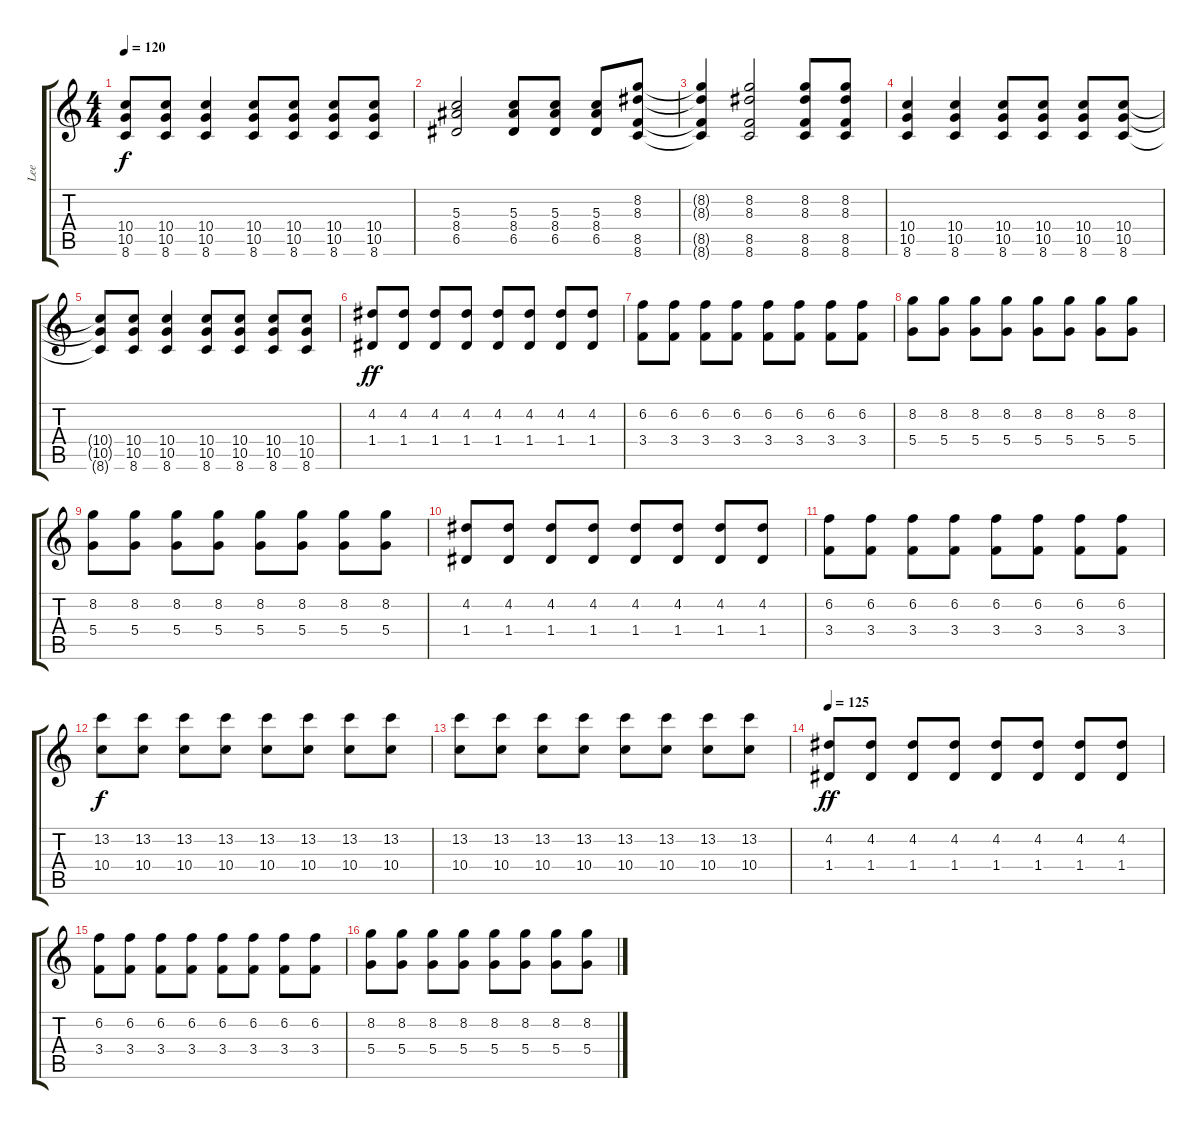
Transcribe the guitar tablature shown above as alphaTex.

\track ("Lee" "Lee") {instrument electricguitarjazz}
\staff {score tabs}
\tuning (E4 B3 G3 D3 A2 E2) {hide}
\ts (4 4)
\tempo 120
\clef g2
\ks c
(10.4{t} 10.5{t} 8.6{t}).8{dy f} (10.4 10.5 8.6).8 (10.4 10.5 8.6).4 (10.4 10.5 8.6).8 (10.4 10.5 8.6).8 (10.4 10.5 8.6).8 (10.4 10.5 8.6).8 |
(5.3 8.4 6.5).2 (5.3 8.4 6.5).8 (5.3 8.4 6.5).8 (5.3 8.4 6.5).8 (8.2 8.3 8.5 8.6).8 |
(8.2{t} 8.3{t} 8.5{t} 8.6{t}).4 (8.2 8.3 8.5 8.6).2 (8.2 8.3 8.5 8.6).8 (8.2 8.3 8.5 8.6).8 |
(10.4 10.5 8.6).4 (10.4 10.5 8.6).4 (10.4 10.5 8.6).8 (10.4 10.5 8.6).8 (10.4 10.5 8.6).8 (10.4 10.5 8.6).8 |
(10.4{t} 10.5{t} 8.6{t}).8 (10.4 10.5 8.6).8 (10.4 10.5 8.6).4 (10.4 10.5 8.6).8 (10.4 10.5 8.6).8 (10.4 10.5 8.6).8 (10.4 10.5 8.6).8 |
(4.2 1.4).8{dy ff} (4.2 1.4).8 (4.2 1.4).8 (4.2 1.4).8 (4.2 1.4).8 (4.2 1.4).8 (4.2 1.4).8 (4.2 1.4).8 |
(6.2 3.4).8 (6.2 3.4).8 (6.2 3.4).8 (6.2 3.4).8 (6.2 3.4).8 (6.2 3.4).8 (6.2 3.4).8 (6.2 3.4).8 |
(8.2 5.4).8 (8.2 5.4).8 (8.2 5.4).8 (8.2 5.4).8 (8.2 5.4).8 (8.2 5.4).8 (8.2 5.4).8 (8.2 5.4).8 |
(8.2 5.4).8 (8.2 5.4).8 (8.2 5.4).8 (8.2 5.4).8 (8.2 5.4).8 (8.2 5.4).8 (8.2 5.4).8 (8.2 5.4).8 |
(4.2 1.4).8 (4.2 1.4).8 (4.2 1.4).8 (4.2 1.4).8 (4.2 1.4).8 (4.2 1.4).8 (4.2 1.4).8 (4.2 1.4).8 |
(6.2 3.4).8 (6.2 3.4).8 (6.2 3.4).8 (6.2 3.4).8 (6.2 3.4).8 (6.2 3.4).8 (6.2 3.4).8 (6.2 3.4).8 |
(13.2 10.4).8{dy f} (13.2 10.4).8 (13.2 10.4).8 (13.2 10.4).8 (13.2 10.4).8 (13.2 10.4).8 (13.2 10.4).8 (13.2 10.4).8 |
(13.2 10.4).8 (13.2 10.4).8 (13.2 10.4).8 (13.2 10.4).8 (13.2 10.4).8 (13.2 10.4).8 (13.2 10.4).8 (13.2 10.4).8 |
\tempo 125
(4.2 1.4).8{dy ff} (4.2 1.4).8 (4.2 1.4).8 (4.2 1.4).8 (4.2 1.4).8 (4.2 1.4).8 (4.2 1.4).8 (4.2 1.4).8 |
(6.2 3.4).8 (6.2 3.4).8 (6.2 3.4).8 (6.2 3.4).8 (6.2 3.4).8 (6.2 3.4).8 (6.2 3.4).8 (6.2 3.4).8 |
(8.2 5.4).8 (8.2 5.4).8 (8.2 5.4).8 (8.2 5.4).8 (8.2 5.4).8 (8.2 5.4).8 (8.2 5.4).8 (8.2 5.4).8
